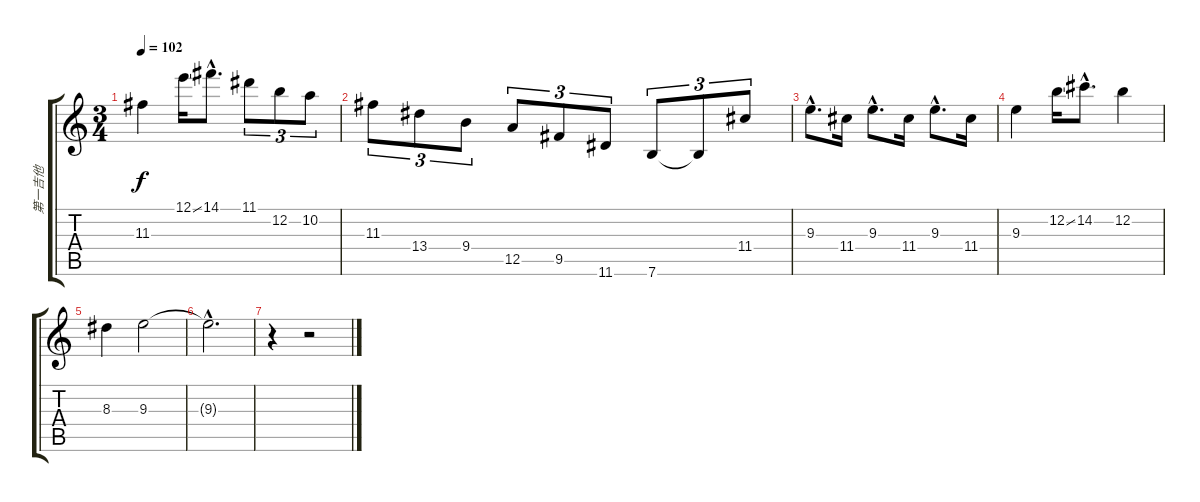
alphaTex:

\track ("第一吉他" "第一吉他") {instrument acousticguitarsteel}
\staff {score tabs}
\tuning (E4 B3 G3 D3 A2 E2) {hide}
\ts (3 4)
\tempo 102
\clef g2
\ks c
11.3.4{dy f} 12.1{ss}.16 14.1{hac}.8{d} 11.1.8{tu (3 2)} 12.2.8{tu (3 2)} 10.2.8{tu (3 2)} |
11.3.8{tu (3 2)} 13.4.8{tu (3 2)} 9.4.8{tu (3 2)} 12.5.8{tu (3 2)} 9.5.8{tu (3 2)} 11.6.8{tu (3 2)} 7.6.8{tu (3 2)} 7.6{t}.8{tu (3 2)} 11.4.8{tu (3 2)} |
9.3{hac}.8{d} 11.4.16 9.3{hac}.8{d} 11.4.16 9.3{hac}.8{d} 11.4.16 |
9.3.4 12.2{ss}.16 14.2{hac}.8{d} 12.2.4 |
8.3.4 9.3.2 |
9.3{hac t}.2{d} |
r.4 r.2
